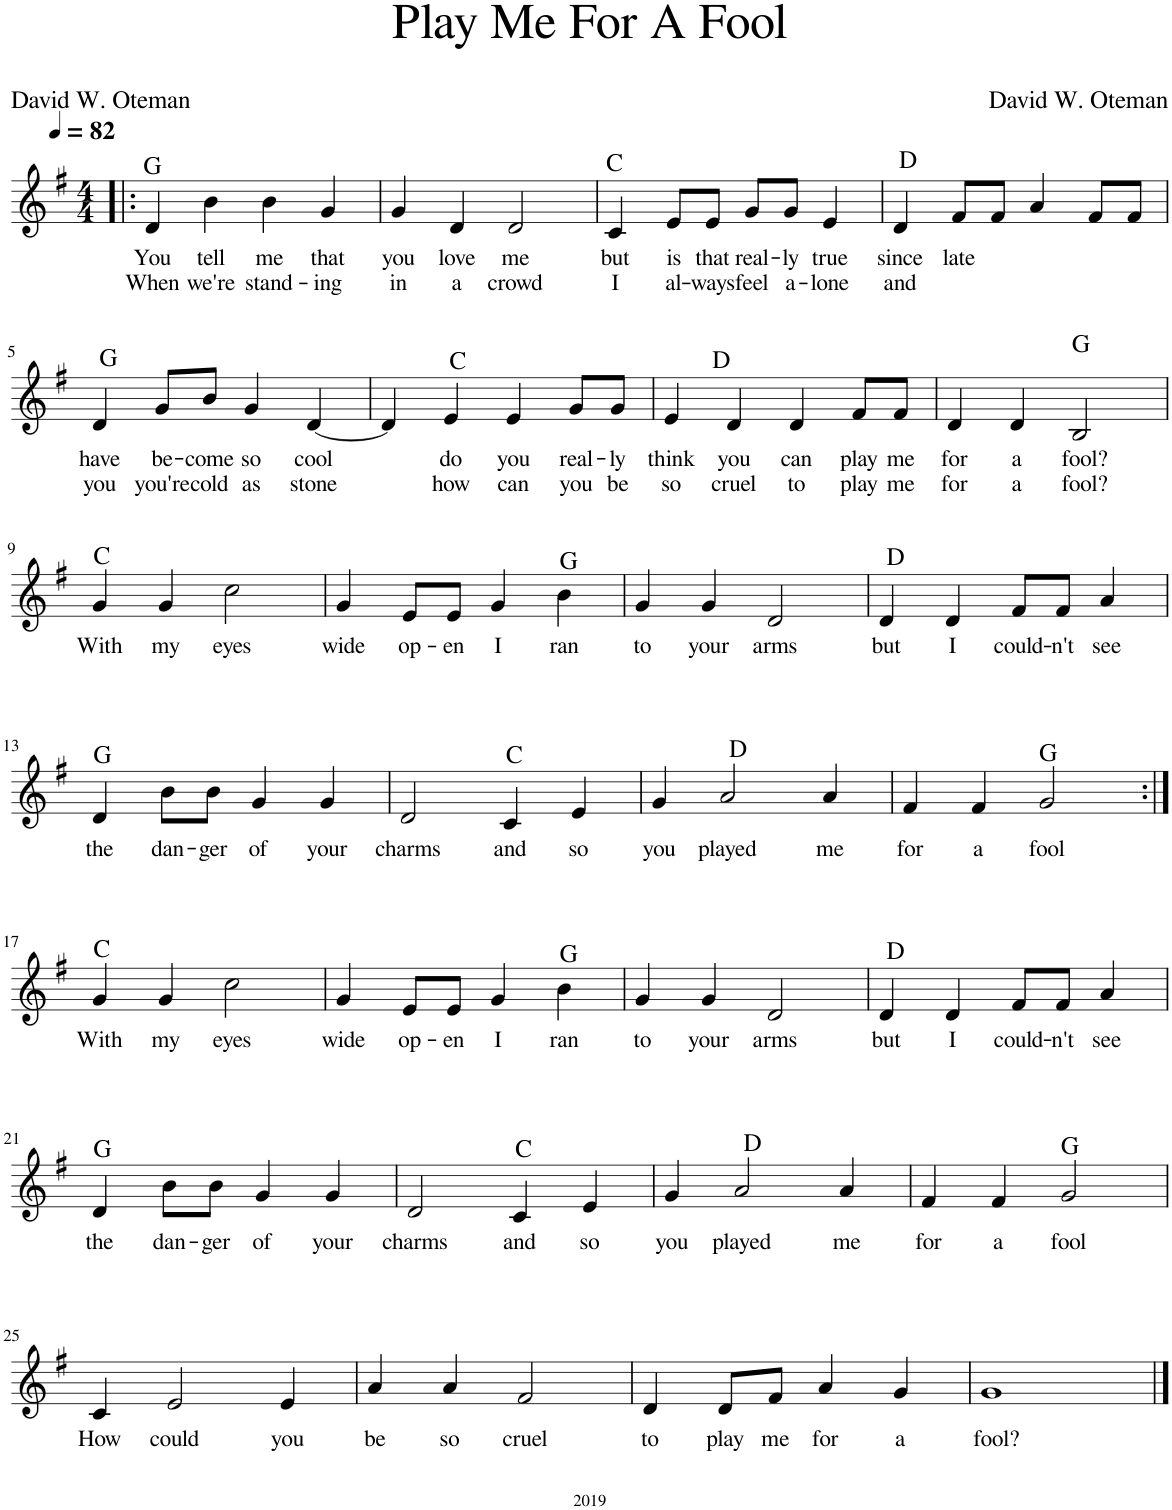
**kern	**text	**text	**harte
*part1	*part1	*part1	*part1
*staff1	*staff1	*staff1	*
*I"Piano	*	*	*
*I'Pno.	*	*	*
*clefG2	*	*	*
*k[f#]	*	*	*
*M4/4	*	*	*
*MM82	*	*	*
=1!|:	=1!|:	=1!|:	=1!|:
!	!LO:LY:b	!LO:LY:b	!
4d/	You	When	G:maj
!	!LO:LY:b	!LO:LY:b	!
4b\	tell	we're	.
!	!LO:LY:b	!LO:LY:b	!
4b\	me	stand-	.
!	!LO:LY:b	!LO:LY:b	!
4g/	that	-ing	.
=2	=2	=2	=2
!	!LO:LY:b	!LO:LY:b	!
4g/	you	in	.
!	!LO:LY:b	!LO:LY:b	!
4d/	love	a	.
!	!LO:LY:b	!LO:LY:b	!
2d/	me	crowd	.
=3	=3	=3	=3
!	!LO:LY:b	!LO:LY:b	!
4c/	but	I	C:maj
!	!LO:LY:b	!LO:LY:b	!
8e/L	is	al-	.
!	!LO:LY:b	!LO:LY:b	!
8e/J	that	-ways	.
!	!LO:LY:b	!LO:LY:b	!
8g/L	real-	feel	.
!	!LO:LY:b	!LO:LY:b	!
8g/J	-ly	a-	.
!	!LO:LY:b	!LO:LY:b	!
4e/	true	-lone	.
=4	=4	=4	=4
!	!LO:LY:b	!LO:LY:b	!
4d/	since	and	D:maj
!	!LO:LY:b	!	!
8f#/L	late	.	.
8f#/J	.	.	.
4a/	.	.	.
8f#/L	.	.	.
8f#/J	.	.	.
!!LO:LB:g=z
=5	=5	=5	=5
!	!LO:LY:b	!LO:LY:b	!
4d/	have	you	G:maj
!	!LO:LY:b	!LO:LY:b	!
8g/L	be-	you're	.
!	!LO:LY:b	!LO:LY:b	!
8b/J	-come	cold	.
!	!LO:LY:b	!LO:LY:b	!
4g/	so	as	.
!	!LO:LY:b	!LO:LY:b	!
[4d/	cool	stone	.
=6	=6	=6	=6
4d/]	.	.	.
!	!LO:LY:b	!LO:LY:b	!
4e/	do	how	C:maj
!	!LO:LY:b	!LO:LY:b	!
4e/	you	can	.
!	!LO:LY:b	!LO:LY:b	!
8g/L	real-	you	.
!	!LO:LY:b	!LO:LY:b	!
8g/J	-ly	be	.
=7	=7	=7	=7
!	!LO:LY:b	!LO:LY:b	!
4e/	think	so	.
!	!LO:LY:b	!LO:LY:b	!
4d/	you	cruel	.
!	!LO:LY:b	!LO:LY:b	!
4d/	can	to	.
!	!LO:LY:b	!LO:LY:b	!
8f#/L	play	play	D:maj
!	!LO:LY:b	!LO:LY:b	!
8f#/J	me	me	.
=8	=8	=8	=8
!	!LO:LY:b	!LO:LY:b	!
4d/	for	for	.
!	!LO:LY:b	!LO:LY:b	!
4d/	a	a	.
!	!LO:LY:b	!LO:LY:b	!
2B/	fool?	fool?	G:maj
!!LO:LB:g=z
=9	=9	=9	=9
!	!LO:LY:b	!	!
4g/	With	.	C:maj
!	!LO:LY:b	!	!
4g/	my	.	.
!	!LO:LY:b	!	!
2cc\	eyes	.	.
=10	=10	=10	=10
!	!LO:LY:b	!	!
4g/	wide	.	.
!	!LO:LY:b	!	!
8e/L	op-	.	.
!	!LO:LY:b	!	!
8e/J	-en	.	.
!	!LO:LY:b	!	!
4g/	I	.	.
!	!LO:LY:b	!	!
4b\	ran	.	G:maj
=11	=11	=11	=11
!	!LO:LY:b	!	!
4g/	to	.	.
!	!LO:LY:b	!	!
4g/	your	.	.
!	!LO:LY:b	!	!
2d/	arms	.	.
=12	=12	=12	=12
!	!LO:LY:b	!	!
4d/	but	.	D:maj
!	!LO:LY:b	!	!
4d/	I	.	.
!	!LO:LY:b	!	!
8f#/L	could-	.	.
!	!LO:LY:b	!	!
8f#/J	-n't	.	.
!	!LO:LY:b	!	!
4a/	see	.	.
!!LO:LB:g=z
=13	=13	=13	=13
!	!LO:LY:b	!	!
4d/	the	.	G:maj
!	!LO:LY:b	!	!
8b\L	dan-	.	.
!	!LO:LY:b	!	!
8b\J	-ger	.	.
!	!LO:LY:b	!	!
4g/	of	.	.
!	!LO:LY:b	!	!
4g/	your	.	.
=14	=14	=14	=14
!	!LO:LY:b	!	!
2d/	charms	.	.
!	!LO:LY:b	!	!
4c/	and	.	C:maj
!	!LO:LY:b	!	!
4e/	so	.	.
=15	=15	=15	=15
!	!LO:LY:b	!	!
4g/	you	.	.
!	!LO:LY:b	!	!
2a/	played	.	D:maj
!	!LO:LY:b	!	!
4a/	me	.	.
=16	=16	=16	=16
!	!LO:LY:b	!	!
4f#/	for	.	.
!	!LO:LY:b	!	!
4f#/	a	.	.
!	!LO:LY:b	!	!
2g/	fool	.	G:maj
!!LO:LB:g=z
=17:|!	=17:|!	=17:|!	=17:|!
!	!LO:LY:b	!	!
4g/	With	.	C:maj
!	!LO:LY:b	!	!
4g/	my	.	.
!	!LO:LY:b	!	!
2cc\	eyes	.	.
=18	=18	=18	=18
!	!LO:LY:b	!	!
4g/	wide	.	.
!	!LO:LY:b	!	!
8e/L	op-	.	.
!	!LO:LY:b	!	!
8e/J	-en	.	.
!	!LO:LY:b	!	!
4g/	I	.	.
!	!LO:LY:b	!	!
4b\	ran	.	G:maj
=19	=19	=19	=19
!	!LO:LY:b	!	!
4g/	to	.	.
!	!LO:LY:b	!	!
4g/	your	.	.
!	!LO:LY:b	!	!
2d/	arms	.	.
=20	=20	=20	=20
!	!LO:LY:b	!	!
4d/	but	.	D:maj
!	!LO:LY:b	!	!
4d/	I	.	.
!	!LO:LY:b	!	!
8f#/L	could-	.	.
!	!LO:LY:b	!	!
8f#/J	-n't	.	.
!	!LO:LY:b	!	!
4a/	see	.	.
!!LO:LB:g=z
=21	=21	=21	=21
!	!LO:LY:b	!	!
4d/	the	.	G:maj
!	!LO:LY:b	!	!
8b\L	dan-	.	.
!	!LO:LY:b	!	!
8b\J	-ger	.	.
!	!LO:LY:b	!	!
4g/	of	.	.
!	!LO:LY:b	!	!
4g/	your	.	.
=22	=22	=22	=22
!	!LO:LY:b	!	!
2d/	charms	.	.
!	!LO:LY:b	!	!
4c/	and	.	C:maj
!	!LO:LY:b	!	!
4e/	so	.	.
=23	=23	=23	=23
!	!LO:LY:b	!	!
4g/	you	.	.
!	!LO:LY:b	!	!
2a/	played	.	D:maj
!	!LO:LY:b	!	!
4a/	me	.	.
=24	=24	=24	=24
!	!LO:LY:b	!	!
4f#/	for	.	.
!	!LO:LY:b	!	!
4f#/	a	.	.
!	!LO:LY:b	!	!
2g/	fool	.	G:maj
!!LO:LB:g=z
=25	=25	=25	=25
!	!LO:LY:b	!	!
4c/	How	.	.
!	!LO:LY:b	!	!
2e/	could	.	.
!	!LO:LY:b	!	!
4e/	you	.	.
=26	=26	=26	=26
!	!LO:LY:b	!	!
4a/	be	.	.
!	!LO:LY:b	!	!
4a/	so	.	.
!	!LO:LY:b	!	!
2f#/	cruel	.	.
=27	=27	=27	=27
!	!LO:LY:b	!	!
4d/	to	.	.
!	!LO:LY:b	!	!
8d/L	play	.	.
!	!LO:LY:b	!	!
8f#/J	me	.	.
!	!LO:LY:b	!	!
4a/	for	.	.
!	!LO:LY:b	!	!
4g/	a	.	.
=28	=28	=28	=28
!	!LO:LY:b	!	!
1g	fool?	.	.
==	==	==	==
*-	*-	*-	*-
